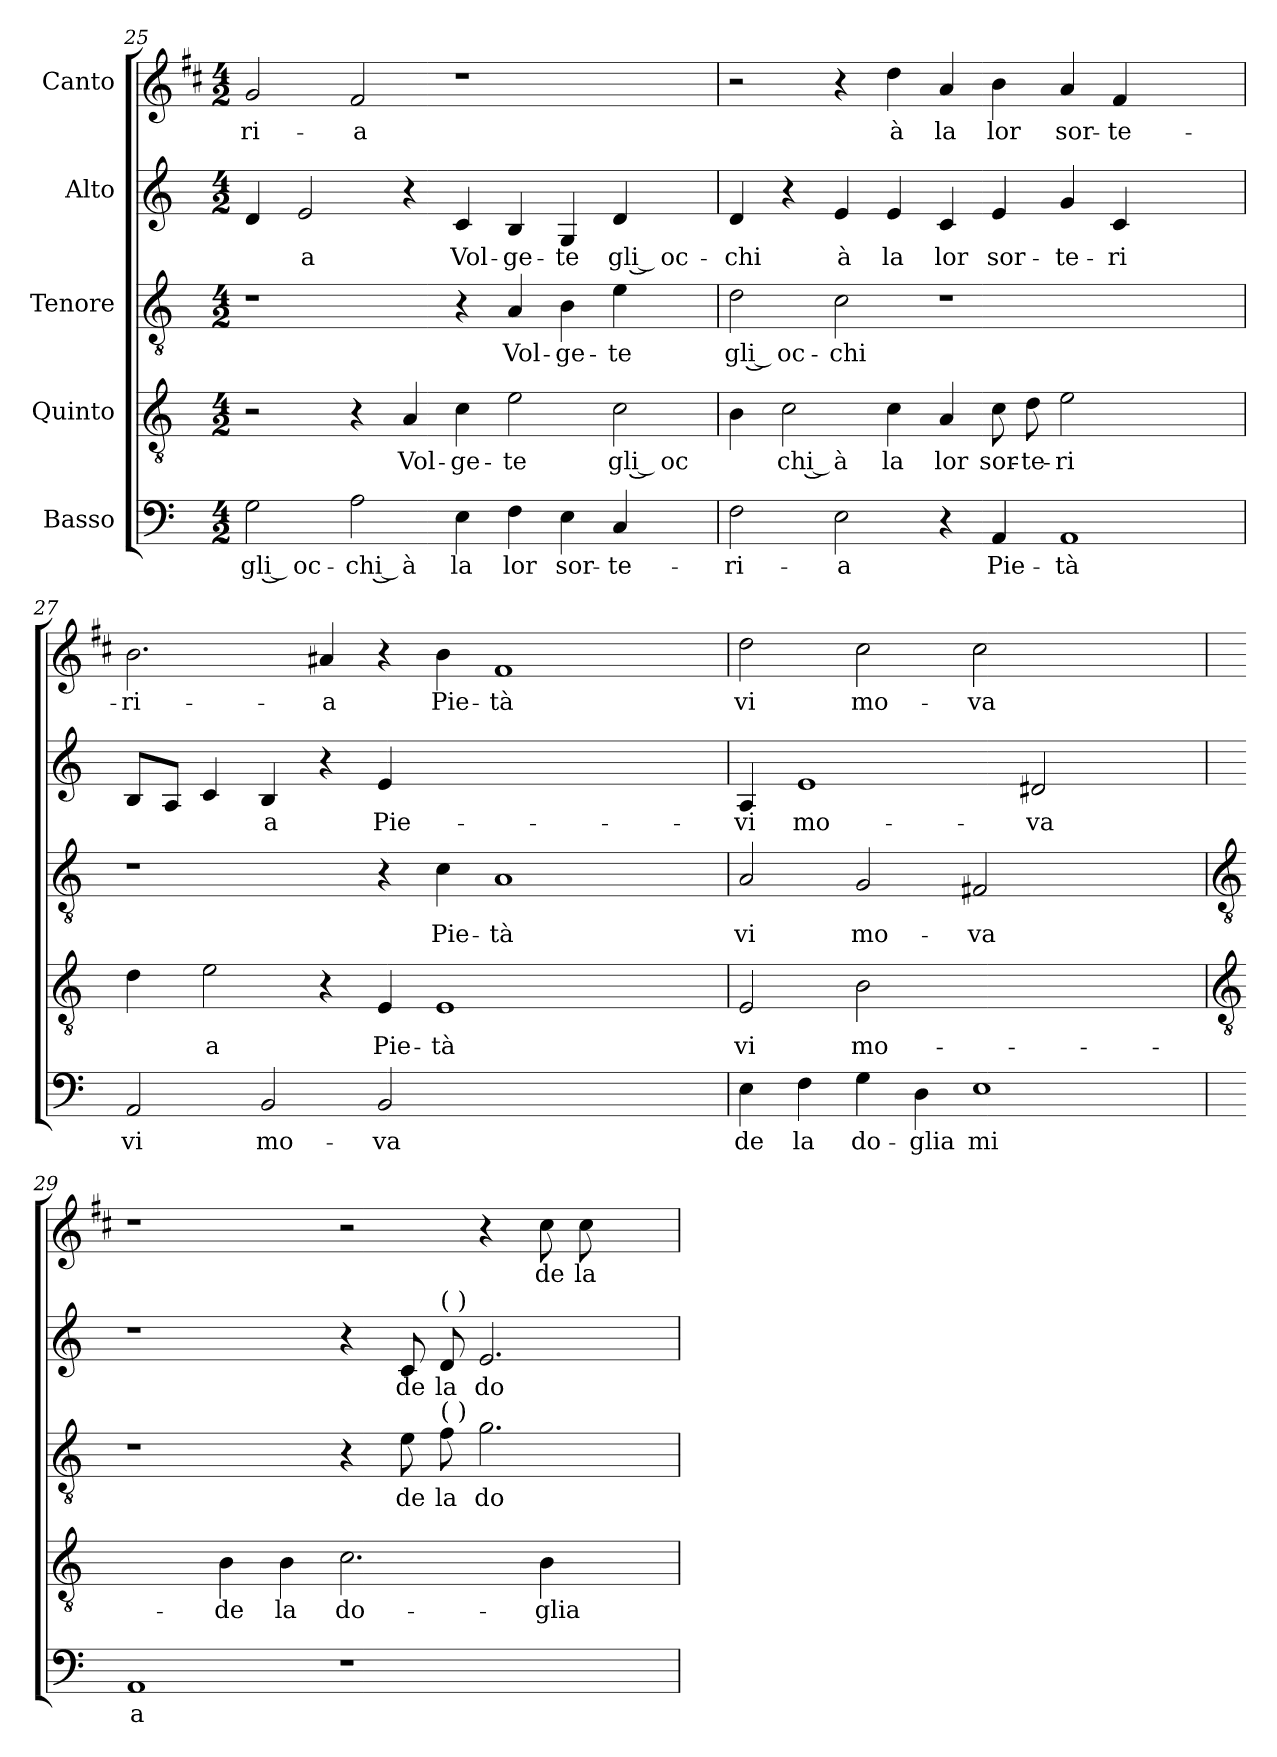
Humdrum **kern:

**kern	**text	**kern	**text	**kern	**text	**kern	**text	**kern	**text
*part5	*part5	*part4	*part4	*part3	*part3	*part2	*part2	*part1	*part1
*staff5	*staff5	*staff4	*staff4	*staff3	*staff3	*staff2	*staff2	*staff1	*staff1
*I"Basso	*	*I"Quinto	*	*I"Tenore	*	*I"Alto	*	*I"Canto	*
*clefF4	*	*clefGv2	*	*clefGv2	*	*clefG2	*	*clefG2	*
*	*	*	*	*	*	*	*	*ITrd1c2	*
*k[]	*	*k[]	*	*k[]	*	*k[]	*	*k[]	*
*C:	*	*C:	*	*C:	*	*C:	*	*C:	*
*M4/2	*	*M4/2	*	*M4/2	*	*M4/2	*	*M4/2	*
=25	=25	=25	=25	=25	=25	=25	=25	=25	=25
!	!LO:LY:b	!	!	!	!	!	!	!	!LO:LY:b
2G	gli͜ oc-	2r	.	1r	.	4d	.	2f	-ri-
!	!	!	!	!	!	!	!LO:LY:b	!	!
.	.	.	.	.	.	2e	-a	.	.
!	!LO:LY:b	!	!	!	!	!	!	!	!LO:LY:b
2A	-chi͜ à	4r	.	.	.	.	.	2e	-a
!	!	!	!LO:LY:b	!	!	!	!	!	!
.	.	4A	Vol-	.	.	4r	.	.	.
!	!LO:LY:b	!	!LO:LY:b	!	!	!	!LO:LY:b	!	!
4E	la	4c	-ge-	4r	.	4c	Vol-	1r	.
!	!LO:LY:b	!	!LO:LY:b	!	!LO:LY:b	!	!LO:LY:b	!	!
4F	lor	2e	-te	4A	Vol-	4B	-ge-	.	.
!	!LO:LY:b	!	!	!	!LO:LY:b	!	!LO:LY:b	!	!
4E	sor-	.	.	4B	-ge-	4G	-te	.	.
!	!LO:LY:b	!	!LO:LY:b	!	!LO:LY:b	!	!LO:LY:b	!	!
4C	-te-	2c	gli͜ oc	4e	-te	4d	gli͜ oc-	.	.
4ryy	.	.	.	4ryy	.	4ryy	.	4ryy	.
=26	=26	=26	=26	=26	=26	=26	=26	=26	=26
!	!LO:LY:b	!	!	!	!LO:LY:b	!	!LO:LY:b	!	!
2F	-ri-	4B	.	2d	gli͜ oc-	4d	-chi	2r	.
!	!	!	!LO:LY:b	!	!	!	!	!	!
.	.	2c	chi͜ à	.	.	4r	.	.	.
!	!LO:LY:b	!	!	!	!LO:LY:b	!	!LO:LY:b	!	!
2E	-a	.	.	2c	-chi	4e	à	4r	.
!	!	!	!LO:LY:b	!	!	!	!LO:LY:b	!	!LO:LY:b
.	.	4c	la	.	.	4e	la	4cc	à
!	!	!	!LO:LY:b	!	!	!	!LO:LY:b	!	!LO:LY:b
4r	.	4A	lor	1r	.	4c	lor	4g	la
!	!LO:LY:b	!	!LO:LY:b	!	!	!	!LO:LY:b	!	!LO:LY:b
4AA	Pie-	8c	sor-	.	.	4e	sor-	4a	lor
!	!	!	!LO:LY:b	!	!	!	!	!	!
.	.	8d	-te-	.	.	.	.	.	.
!	!LO:LY:b	!	!LO:LY:b	!	!	!	!LO:LY:b	!	!LO:LY:b
1AA	-tà	2e	-ri	.	.	4g	-te-	4g	sor-
!	!	!	!	!	!	!	!LO:LY:b	!	!LO:LY:b
.	.	.	.	.	.	4c	-ri	4e	-te-
.	.	2ryy	.	2ryy	.	2ryy	.	2ryy	.
=27	=27	=27	=27	=27	=27	=27	=27	=27	=27
!	!LO:LY:b	!	!	!	!	!	!	!	!LO:LY:b
2AA	vi	4d	.	1r	.	8BL	.	2.a	-ri-
.	.	.	.	.	.	8AJ	.	.	.
!	!	!	!LO:LY:b	!	!	!	!	!	!
.	.	2e	a	.	.	4c	.	.	.
!	!LO:LY:b	!	!	!	!	!	!LO:LY:b	!	!
2BB	mo-	.	.	.	.	4B	a	.	.
!	!	!	!	!	!	!	!	!	!LO:LY:b
.	.	4r	.	.	.	4r	.	4g#X	-a
!	!LO:LY:b	!	!LO:LY:b	!	!	!	!LO:LY:b	!	!
2BB	-va	4E	Pie-	4r	.	4e	Pie-	4r	.
!	!	!	!LO:LY:b	!	!LO:LY:b	!	!LO:LY:b	!	!LO:LY:b
.	.	1E	-tà	4c	Pie-	[2cyy	-tà	4a	Pie-
!	!	!	!	!	!LO:LY:b	!	!	!	!LO:LY:b
1ryy	.	.	.	1A	-tà	.	.	1e	-tà
.	.	.	.	.	.	4cyy]	.	.	.
.	.	.	.	.	.	2ryy	.	.	.
.	.	4ryy	.	.	.	.	.	.	.
!!LO:LB:g=z
=28	=28	=28	=28	=28	=28	=28	=28	=28	=28
!	!LO:LY:b	!	!LO:LY:b	!	!LO:LY:b	!	!LO:LY:b	!	!LO:LY:b
4E	de	2E	vi	2A	vi	4A	vi	2cc	vi
!	!LO:LY:b	!	!	!	!	!	!LO:LY:b	!	!
4F	la	.	.	.	.	1e	mo-	.	.
!	!LO:LY:b	!	!LO:LY:b	!	!LO:LY:b	!	!	!	!LO:LY:b
4G	do-	2B	mo-	2G	mo-	.	.	2b	mo-
!	!LO:LY:b	!	!	!	!	!	!	!	!
4D	-glia	.	.	.	.	.	.	.	.
!	!LO:LY:b	!	!LO:LY:b	!	!LO:LY:b	!	!	!	!LO:LY:b
1E	mi	[2Byy	-va	2F#X	-va	.	.	2b	-va
!	!	!	!	!	!	!	!LO:LY:b	!	!
.	.	.	.	.	.	2d#X	-va	.	.
.	.	2ryy	.	2ryy	.	.	.	2ryy	.
.	.	.	.	.	.	4ryy	.	.	.
!!LO:LB:g=z
=29	=29	=29	=29	=29	=29	=29	=29	=29	=29
*	*	*clefGv2	*	*clefGv2	*	*	*	*	*
!	!LO:LY:b	!	!	!	!	!	!	!	!
1AA	a	2Byy]	.	1r	.	1r	.	1r	.
!	!	!	!LO:LY:b	!	!	!	!	!	!
.	.	4B	de	.	.	.	.	.	.
!	!	!	!LO:LY:b	!	!	!	!	!	!
.	.	4B	la	.	.	.	.	.	.
!	!	!	!LO:LY:b	!	!	!	!	!	!
1r	.	2.c	do-	4r	.	4r	.	2r	.
!	!	!	!	!	!LO:LY:b	!	!LO:LY:b	!	!
.	.	.	.	8e	de	8c	de	.	.
!	!	!	!	!	!	!LO:TX:a:t=(  )	!	!	!
!	!	!	!	!LO:TX:a:t=(  )	!	!	!	!	!
!	!	!	!	!	!LO:LY:b	!	!LO:LY:b	!	!
.	.	.	.	8f	la	8d	la	.	.
!	!	!	!	!	!LO:LY:b	!	!LO:LY:b	!	!
.	.	.	.	2.g	do	2.e	do	4r	.
!	!	!	!LO:LY:b	!	!	!	!	!	!LO:LY:b
.	.	4B	-glia	.	.	.	.	8b	de
!	!	!	!	!	!	!	!	!	!LO:LY:b
.	.	.	.	.	.	.	.	8b	la
4ryy	.	4ryy	.	.	.	.	.	4ryy	.
=	=	=	=	=	=	=	=	=	=
*-	*-	*-	*-	*-	*-	*-	*-	*-	*-
